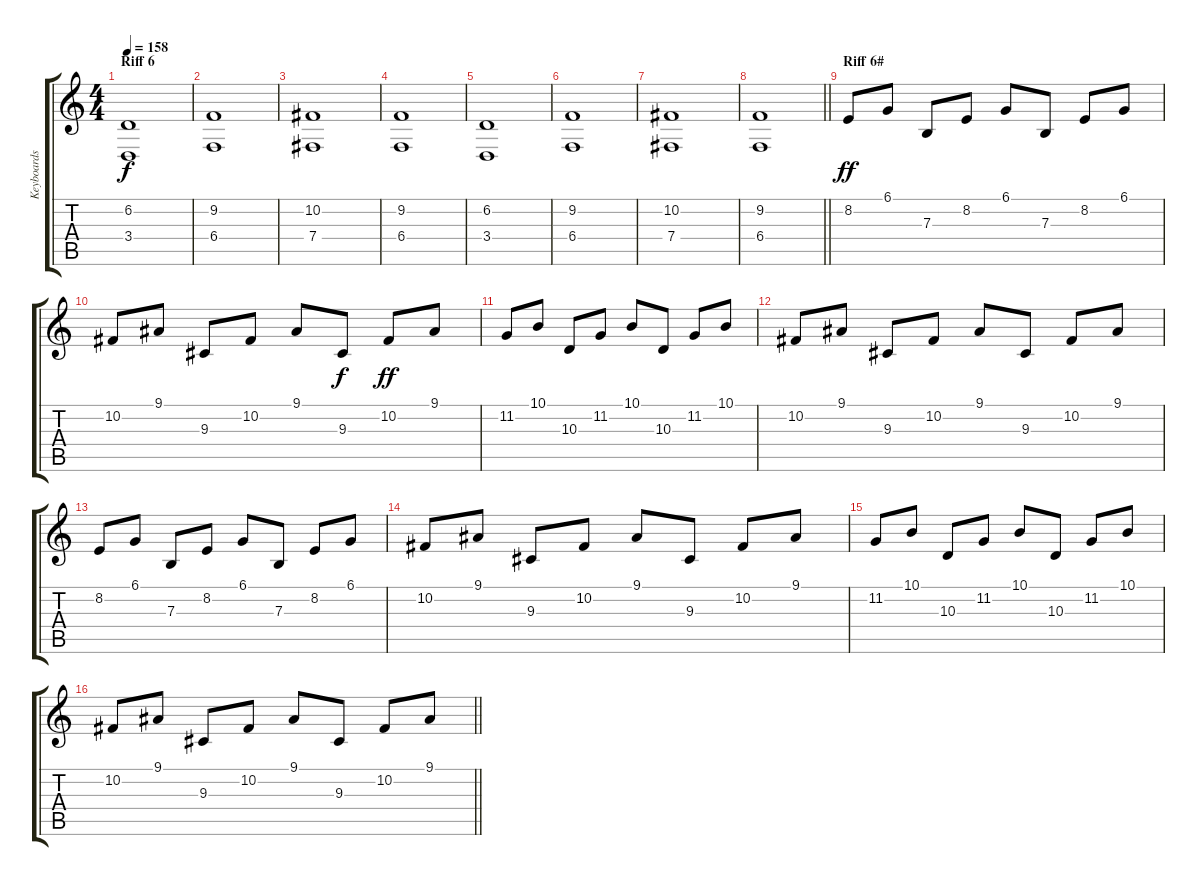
\track ("Keyboards" "Keyboards") {instrument stringensemble1 bank 121}
\staff {score tabs}
\tuning (Db4 Ab3 E3 B2 Gb2 Db2) {hide}
\ts (4 4)
\section ("" "Riff 6")
\tempo 158
\clef g2
\ks c
(6.2 3.4).1{dy f volume 12 instrument stringensemble1} |
(9.2 6.4).1 |
(10.2 7.4).1 |
(9.2 6.4).1 |
(6.2 3.4).1 |
(9.2 6.4).1 |
(10.2 7.4).1 |
\barLineRight lightlight
(9.2 6.4).1 |
\section ("" "Riff 6#")
8.2.8{dy ff volume 16 balance 8 instrument electricguitarjazz} 6.1.8 7.3.8 8.2.8 6.1.8 7.3.8 8.2.8 6.1.8 |
10.2.8 9.1.8 9.3.8 10.2.8 9.1.8 9.3.8{dy f} 10.2.8{dy ff} 9.1.8 |
11.2.8 10.1.8 10.3.8 11.2.8 10.1.8 10.3.8 11.2.8 10.1.8 |
10.2.8 9.1.8 9.3.8 10.2.8 9.1.8 9.3.8 10.2.8 9.1.8 |
8.2.8 6.1.8 7.3.8 8.2.8 6.1.8 7.3.8 8.2.8 6.1.8 |
10.2.8 9.1.8{beam split} 9.3.8 10.2.8{beam split} 9.1.8 9.3.8 10.2.8 9.1.8 |
11.2.8 10.1.8{beam split} 10.3.8 11.2.8{beam split} 10.1.8 10.3.8 11.2.8 10.1.8 |
\barLineRight lightlight
10.2.8 9.1.8{beam split} 9.3.8 10.2.8{beam split} 9.1.8 9.3.8 10.2.8 9.1.8
